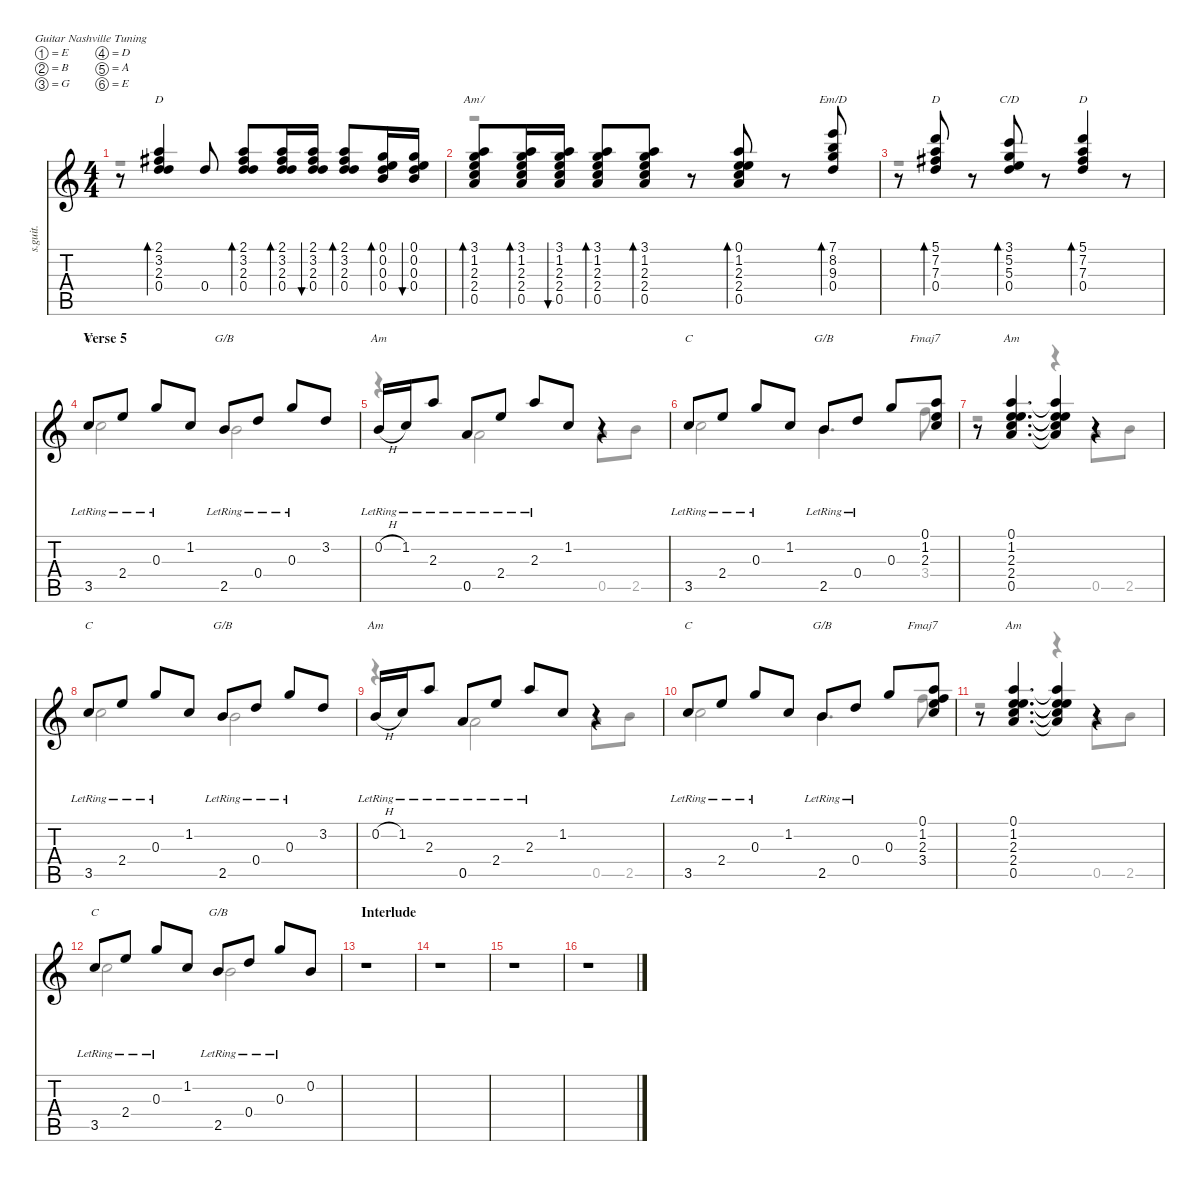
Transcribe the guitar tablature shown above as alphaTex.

\defaultSystemsLayout 4
\hideDynamics
\bracketExtendMode nobrackets
\track ("Jimmy Page - 12-String & Slide Guitar" "s.guit.") {instrument electricguitarclean}
\staff {score tabs}
\tuning (E4 B3 G4 D4 A3 E3)
\chord ("Am7" 3 1 2 2 0 x) {showdiagram false}
\chord ("D" 3 1 2 2 0 x) {showdiagram false}
\chord ("Em/D" 3 1 2 2 0 x) {showdiagram false}
\chord ("C/D" 3 1 2 2 0 x) {showdiagram false}
\chord ("C" 3 1 2 2 0 x) {showdiagram false}
\chord ("G/B" 3 1 2 2 0 x) {showdiagram false}
\chord ("Am" 3 1 2 2 0 x) {showdiagram false}
\chord ("Fmaj7" 3 1 2 2 0 x) {showdiagram false}
\voice
\ts (4 4)
\tempo (87 hide)
\clef g2
\ks c
r.8{dy mp} (2.1{acc #} 3.2 2.3 0.4).4{bd 30 ch "D" lyrics (0 "") lyrics (1 "") lyrics (2 "") lyrics (3 "") lyrics (4 "")} 0.4.8{lyrics (0 "") lyrics (1 "") lyrics (2 "") lyrics (3 "") lyrics (4 "")} (2.1{acc #} 3.2 2.3 0.4).8{bd 30 lyrics (0 "") lyrics (1 "") lyrics (2 "") lyrics (3 "") lyrics (4 "")} (2.1{acc #} 3.2 2.3 0.4).16{bd 30 lyrics (0 "") lyrics (1 "") lyrics (2 "") lyrics (3 "") lyrics (4 "")} (2.1{acc #} 3.2 2.3 0.4).16{bu 30 lyrics (0 "") lyrics (1 "") lyrics (2 "") lyrics (3 "") lyrics (4 "")} (2.1{acc #} 3.2 2.3 0.4).8{bd 30 lyrics (0 "") lyrics (1 "") lyrics (2 "") lyrics (3 "") lyrics (4 "")} (0.1 0.2 0.3 0.4).16{bd 30 lyrics (0 "") lyrics (1 "") lyrics (2 "") lyrics (3 "") lyrics (4 "")} (0.1 0.2 0.3 0.4).16{bu 30 lyrics (0 "") lyrics (1 "") lyrics (2 "") lyrics (3 "") lyrics (4 "")} |
(3.1 1.2 2.3 2.4 0.5).8{bd 30 ch "Am7" lyrics (0 "") lyrics (1 "") lyrics (2 "") lyrics (3 "") lyrics (4 "")} (3.1 1.2 2.3 2.4 0.5).16{bd 30 lyrics (0 "") lyrics (1 "") lyrics (2 "") lyrics (3 "") lyrics (4 "")} (3.1 1.2 2.3 2.4 0.5).16{bu 30 lyrics (0 "") lyrics (1 "") lyrics (2 "") lyrics (3 "") lyrics (4 "")} (3.1 1.2 2.3 2.4 0.5).8{bd 30 lyrics (0 "") lyrics (1 "") lyrics (2 "") lyrics (3 "") lyrics (4 "")} (3.1 1.2 2.3 2.4 0.5).8{bd 30 lyrics (0 "") lyrics (1 "") lyrics (2 "") lyrics (3 "") lyrics (4 "")} r.8 (0.1 1.2 2.3 2.4 0.5).8{bd 30 lyrics (0 "") lyrics (1 "") lyrics (2 "") lyrics (3 "") lyrics (4 "")} r.8 (7.1 8.2 9.3 0.4).8{bd 30 ch "Em/D" lyrics (0 "") lyrics (1 "") lyrics (2 "") lyrics (3 "") lyrics (4 "")} |
r.8 (5.1 7.2{acc #} 7.3 0.4).8{bd 30 ch "D" lyrics (0 "") lyrics (1 "") lyrics (2 "") lyrics (3 "") lyrics (4 "")} r.8 (3.1 5.2 5.3 0.4).8{bd 30 ch "C/D" lyrics (0 "") lyrics (1 "") lyrics (2 "") lyrics (3 "") lyrics (4 "")} r.8 (5.1 7.2{acc #} 7.3 0.4).4{bd 30 ch "D" lyrics (0 "") lyrics (1 "") lyrics (2 "") lyrics (3 "") lyrics (4 "")} r.8 |
\section ("" "Verse 5")
\tempo (85 hide)
3.5{lr}.8{ch "C" lyrics (0 "") lyrics (1 "") lyrics (2 "") lyrics (3 "") lyrics (4 "")} 2.4{lr}.8{lyrics (0 "") lyrics (1 "") lyrics (2 "") lyrics (3 "") lyrics (4 "")} 0.3{lr}.8{lyrics (0 "") lyrics (1 "") lyrics (2 "") lyrics (3 "") lyrics (4 "")} 1.2.8{lyrics (0 "") lyrics (1 "") lyrics (2 "") lyrics (3 "") lyrics (4 "")} 2.5{lr}.8{ch "G/B" lyrics (0 "") lyrics (1 "") lyrics (2 "") lyrics (3 "") lyrics (4 "")} 0.4{lr}.8{lyrics (0 "") lyrics (1 "") lyrics (2 "") lyrics (3 "") lyrics (4 "")} 0.3{lr}.8{lyrics (0 "") lyrics (1 "") lyrics (2 "") lyrics (3 "") lyrics (4 "")} 3.2.8{lyrics (0 "") lyrics (1 "") lyrics (2 "") lyrics (3 "") lyrics (4 "")} |
0.2{h lr}.16{ch "Am" lyrics (0 "") lyrics (1 "") lyrics (2 "") lyrics (3 "") lyrics (4 "")} 1.2{lr}.16{lyrics (0 "") lyrics (1 "") lyrics (2 "") lyrics (3 "") lyrics (4 "")} 2.3{lr}.8{lyrics (0 "") lyrics (1 "") lyrics (2 "") lyrics (3 "") lyrics (4 "")} 0.5{lr}.8{lyrics (0 "") lyrics (1 "") lyrics (2 "") lyrics (3 "") lyrics (4 "")} 2.4{lr}.8{lyrics (0 "") lyrics (1 "") lyrics (2 "") lyrics (3 "") lyrics (4 "")} 2.3{lr}.8{lyrics (0 "") lyrics (1 "") lyrics (2 "") lyrics (3 "") lyrics (4 "")} 1.2.8{lyrics (0 "") lyrics (1 "") lyrics (2 "") lyrics (3 "") lyrics (4 "")} r.4 |
3.5{lr}.8{ch "C" lyrics (0 "") lyrics (1 "") lyrics (2 "") lyrics (3 "") lyrics (4 "")} 2.4{lr}.8{lyrics (0 "") lyrics (1 "") lyrics (2 "") lyrics (3 "") lyrics (4 "")} 0.3{lr}.8{lyrics (0 "") lyrics (1 "") lyrics (2 "") lyrics (3 "") lyrics (4 "")} 1.2.8{lyrics (0 "") lyrics (1 "") lyrics (2 "") lyrics (3 "") lyrics (4 "")} 2.5{lr}.8{ch "G/B" lyrics (0 "") lyrics (1 "") lyrics (2 "") lyrics (3 "") lyrics (4 "")} 0.4{lr}.8{lyrics (0 "") lyrics (1 "") lyrics (2 "") lyrics (3 "") lyrics (4 "")} 0.3.8{lyrics (0 "") lyrics (1 "") lyrics (2 "") lyrics (3 "") lyrics (4 "")} (0.1 1.2 2.3).8{ch "Fmaj7" lyrics (0 "") lyrics (1 "") lyrics (2 "") lyrics (3 "") lyrics (4 "")} |
r.8 (0.1 1.2 2.3 2.4 0.5).4{d ch "Am" lyrics (0 "") lyrics (1 "") lyrics (2 "") lyrics (3 "") lyrics (4 "")} (0.1{t} 1.2{t} 2.3{t} 2.4{t} 0.5{t}).4{lyrics (0 "") lyrics (1 "") lyrics (2 "") lyrics (3 "") lyrics (4 "")} r.4 |
3.5{lr}.8{ch "C" lyrics (0 "") lyrics (1 "") lyrics (2 "") lyrics (3 "") lyrics (4 "")} 2.4{lr}.8{lyrics (0 "") lyrics (1 "") lyrics (2 "") lyrics (3 "") lyrics (4 "")} 0.3{lr}.8{lyrics (0 "") lyrics (1 "") lyrics (2 "") lyrics (3 "") lyrics (4 "")} 1.2.8{lyrics (0 "") lyrics (1 "") lyrics (2 "") lyrics (3 "") lyrics (4 "")} 2.5{lr}.8{ch "G/B" lyrics (0 "") lyrics (1 "") lyrics (2 "") lyrics (3 "") lyrics (4 "")} 0.4{lr}.8{lyrics (0 "") lyrics (1 "") lyrics (2 "") lyrics (3 "") lyrics (4 "")} 0.3{lr}.8{lyrics (0 "") lyrics (1 "") lyrics (2 "") lyrics (3 "") lyrics (4 "")} 3.2.8{lyrics (0 "") lyrics (1 "") lyrics (2 "") lyrics (3 "") lyrics (4 "")} |
0.2{h lr}.16{ch "Am" lyrics (0 "") lyrics (1 "") lyrics (2 "") lyrics (3 "") lyrics (4 "")} 1.2{lr}.16{lyrics (0 "") lyrics (1 "") lyrics (2 "") lyrics (3 "") lyrics (4 "")} 2.3{lr}.8{lyrics (0 "") lyrics (1 "") lyrics (2 "") lyrics (3 "") lyrics (4 "")} 0.5{lr}.8{lyrics (0 "") lyrics (1 "") lyrics (2 "") lyrics (3 "") lyrics (4 "")} 2.4{lr}.8{lyrics (0 "") lyrics (1 "") lyrics (2 "") lyrics (3 "") lyrics (4 "")} 2.3{lr}.8{lyrics (0 "") lyrics (1 "") lyrics (2 "") lyrics (3 "") lyrics (4 "")} 1.2.8{lyrics (0 "") lyrics (1 "") lyrics (2 "") lyrics (3 "") lyrics (4 "")} r.4 |
3.5{lr}.8{ch "C" lyrics (0 "") lyrics (1 "") lyrics (2 "") lyrics (3 "") lyrics (4 "")} 2.4{lr}.8{lyrics (0 "") lyrics (1 "") lyrics (2 "") lyrics (3 "") lyrics (4 "")} 0.3{lr}.8{lyrics (0 "") lyrics (1 "") lyrics (2 "") lyrics (3 "") lyrics (4 "")} 1.2.8{lyrics (0 "") lyrics (1 "") lyrics (2 "") lyrics (3 "") lyrics (4 "")} 2.5{lr}.8{ch "G/B" lyrics (0 "") lyrics (1 "") lyrics (2 "") lyrics (3 "") lyrics (4 "")} 0.4{lr}.8{lyrics (0 "") lyrics (1 "") lyrics (2 "") lyrics (3 "") lyrics (4 "")} 0.3.8{lyrics (0 "") lyrics (1 "") lyrics (2 "") lyrics (3 "") lyrics (4 "")} (0.1 1.2 2.3 3.4).8{ch "Fmaj7" lyrics (0 "") lyrics (1 "") lyrics (2 "") lyrics (3 "") lyrics (4 "")} |
r.8 (0.1 1.2 2.3 2.4 0.5).4{d ch "Am" lyrics (0 "") lyrics (1 "") lyrics (2 "") lyrics (3 "") lyrics (4 "")} (0.1{t} 1.2{t} 2.3{t} 2.4{t} 0.5{t}).4{lyrics (0 "") lyrics (1 "") lyrics (2 "") lyrics (3 "") lyrics (4 "")} r.4 |
3.5{lr}.8{ch "C" lyrics (0 "") lyrics (1 "") lyrics (2 "") lyrics (3 "") lyrics (4 "")} 2.4{lr}.8{lyrics (0 "") lyrics (1 "") lyrics (2 "") lyrics (3 "") lyrics (4 "")} 0.3{lr}.8{lyrics (0 "") lyrics (1 "") lyrics (2 "") lyrics (3 "") lyrics (4 "")} 1.2.8{lyrics (0 "") lyrics (1 "") lyrics (2 "") lyrics (3 "") lyrics (4 "")} 2.5{lr}.8{ch "G/B" lyrics (0 "") lyrics (1 "") lyrics (2 "") lyrics (3 "") lyrics (4 "")} 0.4{lr}.8{lyrics (0 "") lyrics (1 "") lyrics (2 "") lyrics (3 "") lyrics (4 "")} 0.3{lr}.8{lyrics (0 "") lyrics (1 "") lyrics (2 "") lyrics (3 "") lyrics (4 "")} 0.2.8{lyrics (0 "") lyrics (1 "") lyrics (2 "") lyrics (3 "") lyrics (4 "")} |
\section ("" "Interlude")
\tempo (87 hide)
r.1 |
\tempo (88 hide)
r.1 |
\tempo (92 hide)
r.1 |
r.1
\voice
\clef g2
\ottava regular
\simile none
\ks c
r.1{dy mp} |
r.1 |
r.1 |
3.5.2{lyrics (0 "") lyrics (1 "") lyrics (2 "") lyrics (3 "") lyrics (4 "")} 2.5.2{lyrics (0 "") lyrics (1 "") lyrics (2 "") lyrics (3 "") lyrics (4 "")} |
r.4 0.5.2{lyrics (0 "") lyrics (1 "") lyrics (2 "") lyrics (3 "") lyrics (4 "")} 0.5.8{lyrics (0 "") lyrics (1 "") lyrics (2 "") lyrics (3 "") lyrics (4 "")} 2.5.8{lyrics (0 "") lyrics (1 "") lyrics (2 "") lyrics (3 "") lyrics (4 "")} |
3.5.2{lyrics (0 "") lyrics (1 "") lyrics (2 "") lyrics (3 "") lyrics (4 "")} 2.5.4{d lyrics (0 "") lyrics (1 "") lyrics (2 "") lyrics (3 "") lyrics (4 "")} 3.4.8{lyrics (0 "") lyrics (1 "") lyrics (2 "") lyrics (3 "") lyrics (4 "")} |
r.2 r.4 0.5.8{lyrics (0 "") lyrics (1 "") lyrics (2 "") lyrics (3 "") lyrics (4 "")} 2.5.8{lyrics (0 "") lyrics (1 "") lyrics (2 "") lyrics (3 "") lyrics (4 "")} |
3.5.2{lyrics (0 "") lyrics (1 "") lyrics (2 "") lyrics (3 "") lyrics (4 "")} 2.5.2{lyrics (0 "") lyrics (1 "") lyrics (2 "") lyrics (3 "") lyrics (4 "")} |
r.4 0.5.2{lyrics (0 "") lyrics (1 "") lyrics (2 "") lyrics (3 "") lyrics (4 "")} 0.5.8{lyrics (0 "") lyrics (1 "") lyrics (2 "") lyrics (3 "") lyrics (4 "")} 2.5.8{lyrics (0 "") lyrics (1 "") lyrics (2 "") lyrics (3 "") lyrics (4 "")} |
3.5.2{lyrics (0 "") lyrics (1 "") lyrics (2 "") lyrics (3 "") lyrics (4 "")} 2.5.4{d lyrics (0 "") lyrics (1 "") lyrics (2 "") lyrics (3 "") lyrics (4 "")} 3.4.8{lyrics (0 "") lyrics (1 "") lyrics (2 "") lyrics (3 "") lyrics (4 "")} |
r.2 r.4 0.5.8{lyrics (0 "") lyrics (1 "") lyrics (2 "") lyrics (3 "") lyrics (4 "")} 2.5.8{lyrics (0 "") lyrics (1 "") lyrics (2 "") lyrics (3 "") lyrics (4 "")} |
3.5.2{lyrics (0 "") lyrics (1 "") lyrics (2 "") lyrics (3 "") lyrics (4 "")} 2.5.2{lyrics (0 "") lyrics (1 "") lyrics (2 "") lyrics (3 "") lyrics (4 "")} |
r.1 |
r.1 |
r.1 |
r.1
